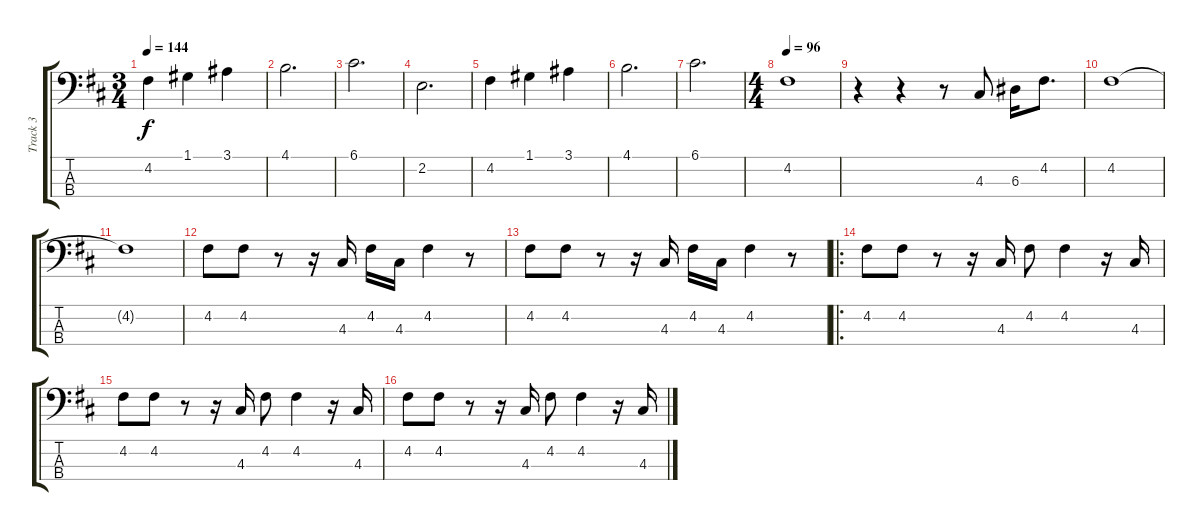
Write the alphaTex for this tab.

\track ("Track 3" "Track 3") {instrument electricbassfinger}
\staff {score tabs}
\tuning (G2 D2 A1 E1) {hide}
\ts (3 4)
\tempo 144
\clef f4
\ks d
4.2.4{dy f} 1.1.4 3.1.4 |
4.1.2{d} |
6.1.2{d} |
2.2.2{d} |
4.2.4 1.1.4 3.1.4 |
4.1.2{d} |
6.1.2{d} |
\ts (4 4)
\tempo 96
4.2.1 |
r.4 r.4 r.8 4.3.8 6.3.16 4.2.8{d} |
4.2.1 |
4.2{t}.1 |
4.2.8 4.2.8 r.8 r.16 4.3.16 4.2.16 4.3.16 4.2.4 r.8 |
4.2.8 4.2.8 r.8 r.16 4.3.16 4.2.16 4.3.16 4.2.4 r.8 |
\ro
4.2.8 4.2.8 r.8 r.16 4.3.16 4.2.8 4.2.4 r.16 4.3.16 |
4.2.8 4.2.8 r.8 r.16 4.3.16 4.2.8 4.2.4 r.16 4.3.16 |
4.2.8 4.2.8 r.8 r.16 4.3.16 4.2.8 4.2.4 r.16 4.3.16
